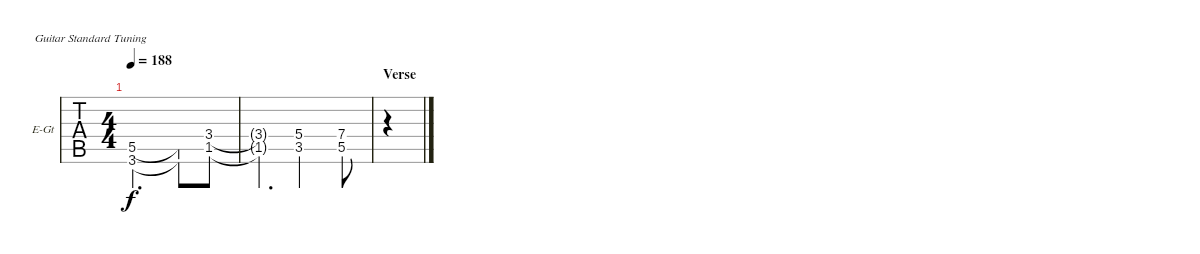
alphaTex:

\bracketExtendMode nobrackets
\firstSystemTrackNameOrientation horizontal
\otherSystemsTrackNameOrientation horizontal
\defaultBarNumberDisplay FirstOfSystem
\track ("Guitar 3" "E-Gt") {instrument distortionguitar}
\staff {tabs}
\tuning (E4 B3 G3 D3 A2 E2)
\ts (4 4)
\tempo 188
\clef g2
\ks c
(5.5{t} 3.6{t}).2{d dy f} (5.5{t} 3.6{t}).8 (3.4 1.5).8 |
(3.4{t} 1.5{t}).4{d} (5.4 3.5).2 (7.4 5.5).8 |
\section ("" "Verse")
